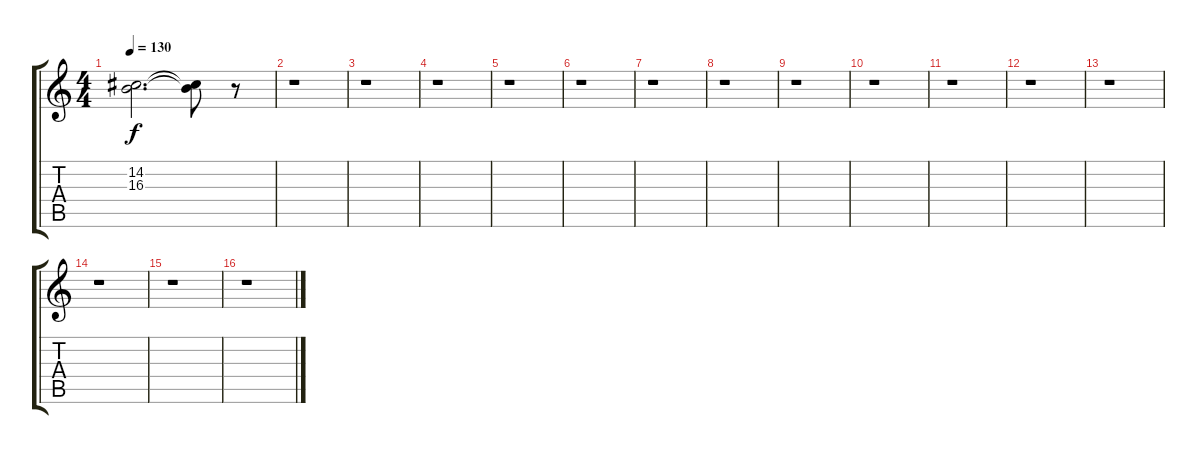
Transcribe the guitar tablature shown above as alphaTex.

\track "" {instrument pad8sweep}
\staff {score tabs}
\tuning (E4 B3 G3 D3 A2 E2) {hide}
\ts (4 4)
\tempo 130
\clef g2
\ks c
(14.2{t} 16.3{t}).2{d dy f} (14.2{t} 16.3{t}).8 r.8 |
r.1 |
r.1 |
r.1 |
r.1 |
r.1 |
r.1 |
r.1 |
r.1 |
r.1 |
r.1 |
r.1 |
r.1 |
r.1 |
r.1 |
r.1
